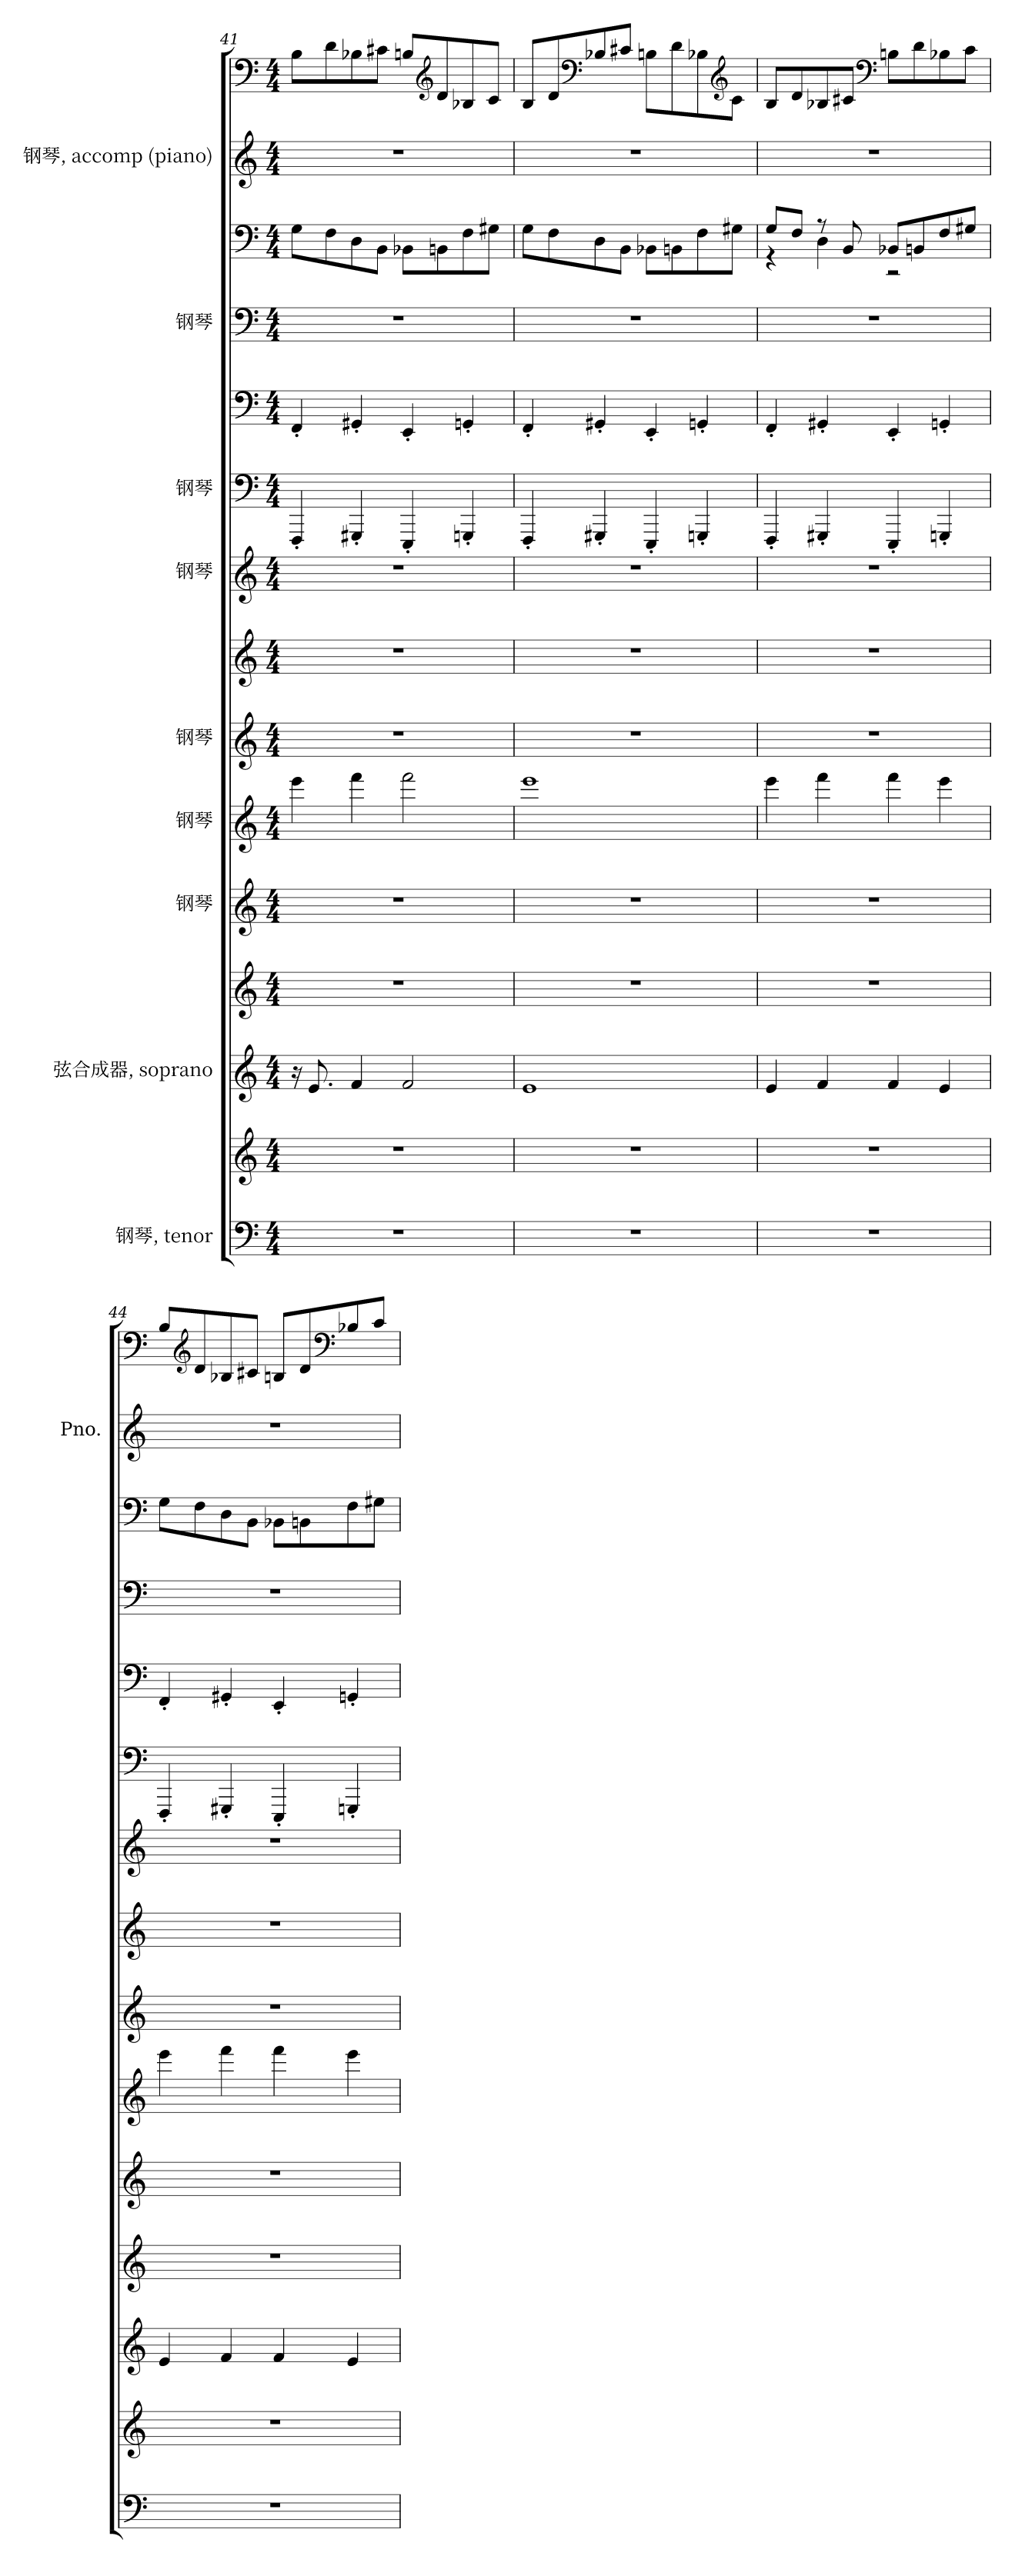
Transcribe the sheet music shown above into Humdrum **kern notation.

**kern	**kern	**kern	**kern	**kern	**kern	**kern	**kern	**kern	**kern	**kern	**kern	**kern	**kern	**kern
*part9	*part9	*part8	*part8	*part7	*part6	*part5	*part5	*part4	*part3	*part3	*part2	*part2	*part1	*part1
*staff15	*staff14	*staff13	*staff12	*staff11	*staff10	*staff9	*staff8	*staff7	*staff6	*staff5	*staff4	*staff3	*staff2	*staff1
*I"钢琴, tenor	*	*I"弦合成器, soprano	*	*I"钢琴	*I"钢琴	*I"钢琴	*	*I"钢琴	*I"钢琴	*	*I"钢琴	*	*I"钢琴, accomp (piano)	*
*	*	*	*	*	*	*	*	*	*	*	*	*	*I'Pno.	*
!!LO:PB:g=z
*clefF4	*clefG2	*clefG2	*clefG2	*clefG2	*clefG2	*clefG2	*clefG2	*clefG2	*clefF4	*clefF4	*clefF4	*clefF4	*clefG2	*clefF4
*k[]	*k[]	*k[]	*k[]	*k[]	*k[]	*k[]	*k[]	*k[]	*k[]	*k[]	*k[]	*k[]	*k[]	*k[]
*M4/4	*M4/4	*M4/4	*M4/4	*M4/4	*M4/4	*M4/4	*M4/4	*M4/4	*M4/4	*M4/4	*M4/4	*M4/4	*M4/4	*M4/4
=41	=41	=41	=41	=41	=41	=41	=41	=41	=41	=41	=41	=41	=41	=41
1r	1r	16r	1r	1r	4eee\	1r	1r	1r	4FFF'/	4FF'/	1r	8G\L	1r	8B\L
.	.	8.e/	.	.	.	.	.	.	.	.	.	.	.	.
.	.	.	.	.	.	.	.	.	.	.	.	8F\	.	8d\
.	.	4f/	.	.	4fff\	.	.	.	4GGG#X'/	4GG#X'/	.	8D\	.	8B-X\
.	.	.	.	.	.	.	.	.	.	.	.	8BB\J	.	8c#X\J
.	.	2f/	.	.	2fff\	.	.	.	4EEE'/	4EE'/	.	8BB-X\L	.	8Bn/L
*	*	*	*	*	*	*	*	*	*	*	*	*	*	*clefG2
.	.	.	.	.	.	.	.	.	.	.	.	8BBn\	.	8d/
.	.	.	.	.	.	.	.	.	4GGGn'/	4GGn'/	.	8F\	.	8B-X/
.	.	.	.	.	.	.	.	.	.	.	.	8G#X\J	.	8c#/J
=42	=42	=42	=42	=42	=42	=42	=42	=42	=42	=42	=42	=42	=42	=42
1r	1r	1e	1r	1r	1eee	1r	1r	1r	4FFF'/	4FF'/	1r	8G\L	1r	8B/L
.	.	.	.	.	.	.	.	.	.	.	.	8F\	.	8d/
*	*	*	*	*	*	*	*	*	*	*	*	*	*	*clefF4
.	.	.	.	.	.	.	.	.	4GGG#X'/	4GG#X'/	.	8D\	.	8B-X/
.	.	.	.	.	.	.	.	.	.	.	.	8BB\J	.	8c#X/J
.	.	.	.	.	.	.	.	.	4EEE'/	4EE'/	.	8BB-X\L	.	8Bn\L
.	.	.	.	.	.	.	.	.	.	.	.	8BBn\	.	8d\
.	.	.	.	.	.	.	.	.	4GGGn'/	4GGn'/	.	8F\	.	8B-X\
*	*	*	*	*	*	*	*	*	*	*	*	*	*	*clefG2
.	.	.	.	.	.	.	.	.	.	.	.	8G#X\J	.	8c#\J
!!LO:PB:g=z
=43	=43	=43	=43	=43	=43	=43	=43	=43	=43	=43	=43	=43	=43	=43
*	*	*	*	*	*	*	*	*	*	*	*	*^	*	*
1r	1r	4e/	1r	1r	4eee\	1r	1r	1r	4FFF'/	4FF'/	1r	8G/L	4r	1r	8B/L
.	.	.	.	.	.	.	.	.	.	.	.	8F/J	.	.	8d/
.	.	4f/	.	.	4fff\	.	.	.	4GGG#X'/	4GG#X'/	.	8r	4D\	.	8B-X/
.	.	.	.	.	.	.	.	.	.	.	.	8BB/	.	.	8c#X/J
*	*	*	*	*	*	*	*	*	*	*	*	*	*	*	*clefF4
.	.	4f/	.	.	4fff\	.	.	.	4EEE'/	4EE'/	.	8BB-X/L	2r	.	8Bn\L
.	.	.	.	.	.	.	.	.	.	.	.	8BBn/	.	.	8d\
.	.	4e/	.	.	4eee\	.	.	.	4GGGn'/	4GGn'/	.	8F/	.	.	8B-X\
.	.	.	.	.	.	.	.	.	.	.	.	8G#X/J	.	.	8c#\J
*	*	*	*	*	*	*	*	*	*	*	*	*v	*v	*	*
=44	=44	=44	=44	=44	=44	=44	=44	=44	=44	=44	=44	=44	=44	=44
1r	1r	4e/	1r	1r	4eee\	1r	1r	1r	4FFF'/	4FF'/	1r	8G\L	1r	8B/L
*	*	*	*	*	*	*	*	*	*	*	*	*	*	*clefG2
.	.	.	.	.	.	.	.	.	.	.	.	8F\	.	8d/
.	.	4f/	.	.	4fff\	.	.	.	4GGG#X'/	4GG#X'/	.	8D\	.	8B-X/
.	.	.	.	.	.	.	.	.	.	.	.	8BB\J	.	8c#X/J
.	.	4f/	.	.	4fff\	.	.	.	4EEE'/	4EE'/	.	8BB-X\L	.	8Bn/L
.	.	.	.	.	.	.	.	.	.	.	.	8BBn\	.	8d/
*	*	*	*	*	*	*	*	*	*	*	*	*	*	*clefF4
.	.	4e/	.	.	4eee\	.	.	.	4GGGn'/	4GGn'/	.	8F\	.	8B-X/
.	.	.	.	.	.	.	.	.	.	.	.	8G#X\J	.	8c#/J
=	=	=	=	=	=	=	=	=	=	=	=	=	=	=
*-	*-	*-	*-	*-	*-	*-	*-	*-	*-	*-	*-	*-	*-	*-
